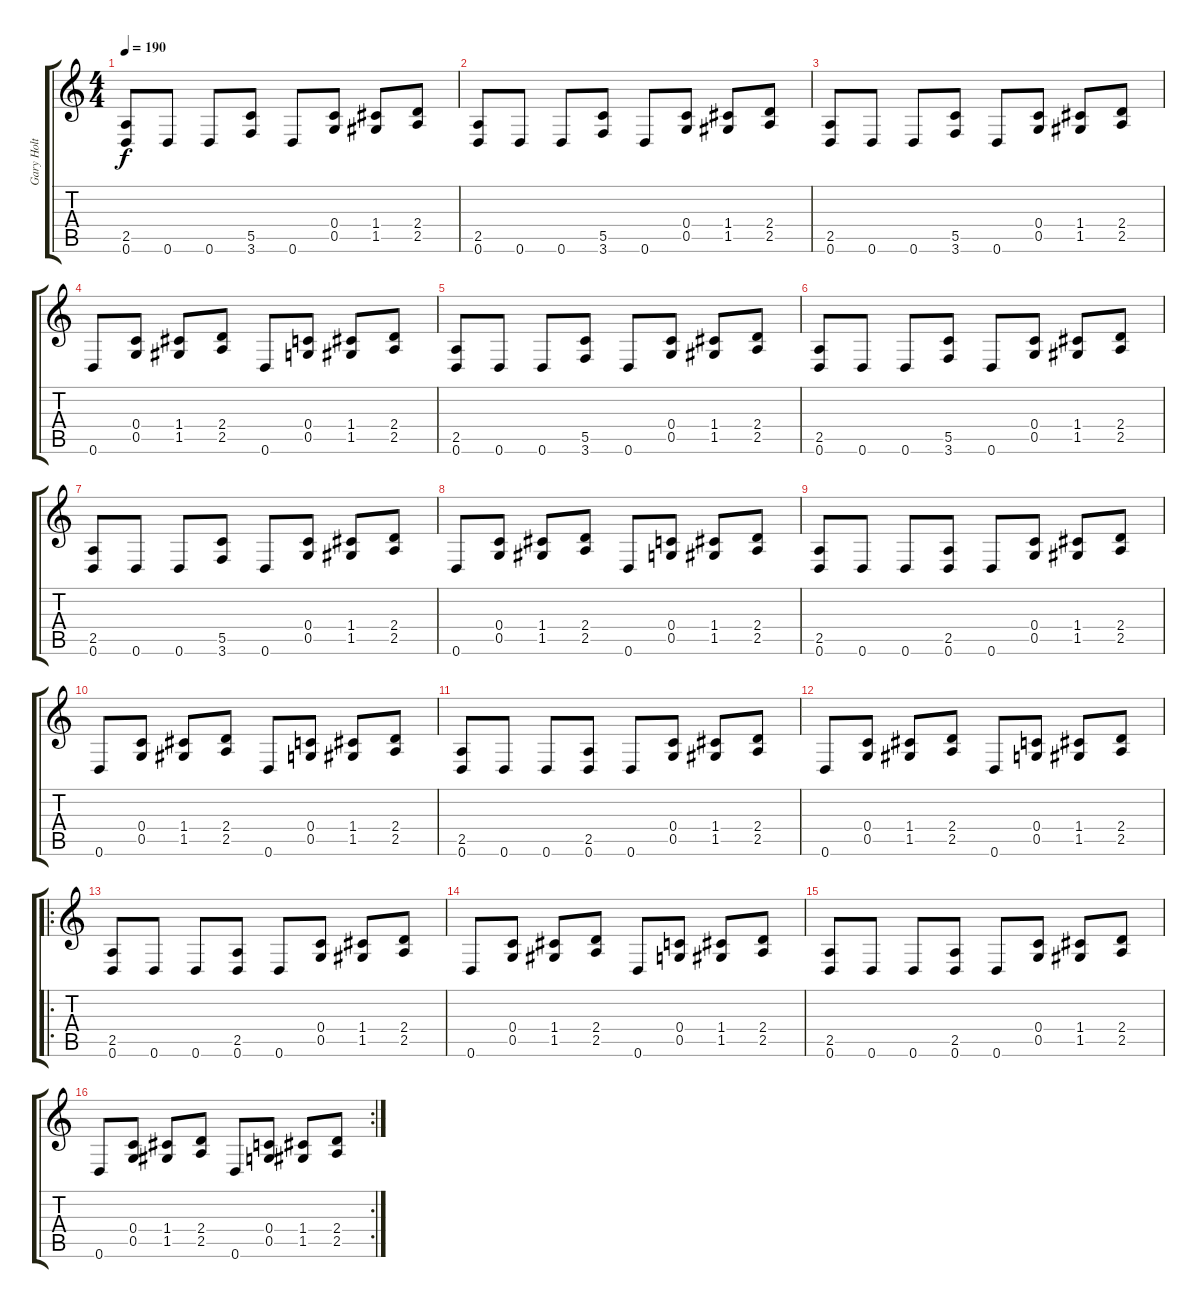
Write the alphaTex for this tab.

\track ("Gary Holt" "Gary Holt") {instrument distortionguitar}
\staff {score tabs}
\tuning (D4 A3 F3 C3 G2 D2) {hide}
\ts (4 4)
\tempo 190
\clef g2
\ks c
(2.5 0.6).8{dy f} 0.6.8 0.6.8 (5.5 3.6).8 0.6.8 (0.4 0.5).8 (1.4 1.5).8 (2.4 2.5).8 |
(2.5 0.6).8 0.6.8 0.6.8 (5.5 3.6).8 0.6.8 (0.4 0.5).8 (1.4 1.5).8 (2.4 2.5).8 |
(2.5 0.6).8 0.6.8 0.6.8 (5.5 3.6).8 0.6.8 (0.4 0.5).8 (1.4 1.5).8 (2.4 2.5).8 |
0.6.8 (0.4 0.5).8 (1.4 1.5).8 (2.4 2.5).8 0.6.8 (0.4 0.5).8 (1.4 1.5).8 (2.4 2.5).8 |
(2.5 0.6).8 0.6.8 0.6.8 (5.5 3.6).8 0.6.8 (0.4 0.5).8 (1.4 1.5).8 (2.4 2.5).8 |
(2.5 0.6).8 0.6.8 0.6.8 (5.5 3.6).8 0.6.8 (0.4 0.5).8 (1.4 1.5).8 (2.4 2.5).8 |
(2.5 0.6).8 0.6.8 0.6.8 (5.5 3.6).8 0.6.8 (0.4 0.5).8 (1.4 1.5).8 (2.4 2.5).8 |
0.6.8 (0.4 0.5).8 (1.4 1.5).8 (2.4 2.5).8 0.6.8 (0.4 0.5).8 (1.4 1.5).8 (2.4 2.5).8 |
(2.5 0.6).8 0.6.8 0.6.8 (2.5 0.6).8 0.6.8 (0.4 0.5).8 (1.4 1.5).8 (2.4 2.5).8 |
0.6.8 (0.4 0.5).8 (1.4 1.5).8 (2.4 2.5).8 0.6.8 (0.4 0.5).8 (1.4 1.5).8 (2.4 2.5).8 |
(2.5 0.6).8 0.6.8 0.6.8 (2.5 0.6).8 0.6.8 (0.4 0.5).8 (1.4 1.5).8 (2.4 2.5).8 |
0.6.8 (0.4 0.5).8 (1.4 1.5).8 (2.4 2.5).8 0.6.8 (0.4 0.5).8 (1.4 1.5).8 (2.4 2.5).8 |
\ro
(2.5 0.6).8 0.6.8 0.6.8 (2.5 0.6).8 0.6.8 (0.4 0.5).8 (1.4 1.5).8 (2.4 2.5).8 |
0.6.8 (0.4 0.5).8 (1.4 1.5).8 (2.4 2.5).8 0.6.8 (0.4 0.5).8 (1.4 1.5).8 (2.4 2.5).8 |
(2.5 0.6).8 0.6.8 0.6.8 (2.5 0.6).8 0.6.8 (0.4 0.5).8 (1.4 1.5).8 (2.4 2.5).8 |
\rc 2
0.6.8 (0.4 0.5).8 (1.4 1.5).8 (2.4 2.5).8 0.6.8 (0.4 0.5).8 (1.4 1.5).8 (2.4 2.5).8
